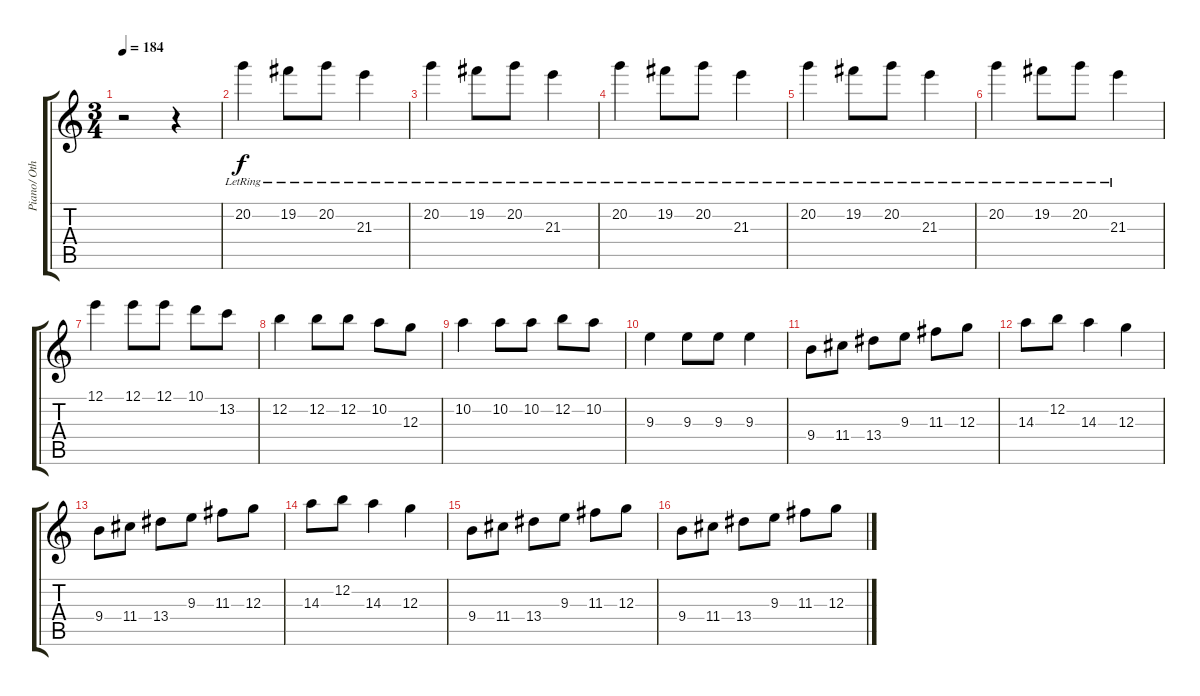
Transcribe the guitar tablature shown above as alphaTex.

\track ("Piano/ Other" "Piano/ Oth") {instrument acousticguitarsteel}
\staff {score tabs}
\tuning (E4 B3 G3 D3 A2 E2) {hide}
\ts (3 4)
\tempo 184
\clef g2
\ks c
r.2{dy f} r.4 |
20.2{lr}.4 19.2{lr}.8 20.2{lr}.8 21.3{lr}.4 |
20.2{lr}.4 19.2{lr}.8 20.2{lr}.8 21.3{lr}.4 |
20.2{lr}.4 19.2{lr}.8 20.2{lr}.8 21.3{lr}.4 |
20.2{lr}.4 19.2{lr}.8 20.2{lr}.8 21.3{lr}.4 |
20.2{lr}.4 19.2{lr}.8 20.2{lr}.8 21.3{lr}.4 |
12.1.4 12.1.8 12.1.8 10.1.8 13.2.8 |
12.2.4 12.2.8 12.2.8 10.2.8 12.3.8 |
10.2.4 10.2.8 10.2.8 12.2.8 10.2.8 |
9.3.4 9.3.8 9.3.8 9.3.4 |
9.4.8 11.4.8 13.4.8 9.3.8 11.3.8 12.3.8 |
14.3.8 12.2.8 14.3.4 12.3.4 |
9.4.8 11.4.8 13.4.8 9.3.8 11.3.8 12.3.8 |
14.3.8 12.2.8 14.3.4 12.3.4 |
9.4.8 11.4.8 13.4.8 9.3.8 11.3.8 12.3.8 |
9.4.8 11.4.8 13.4.8 9.3.8 11.3.8 12.3.8
